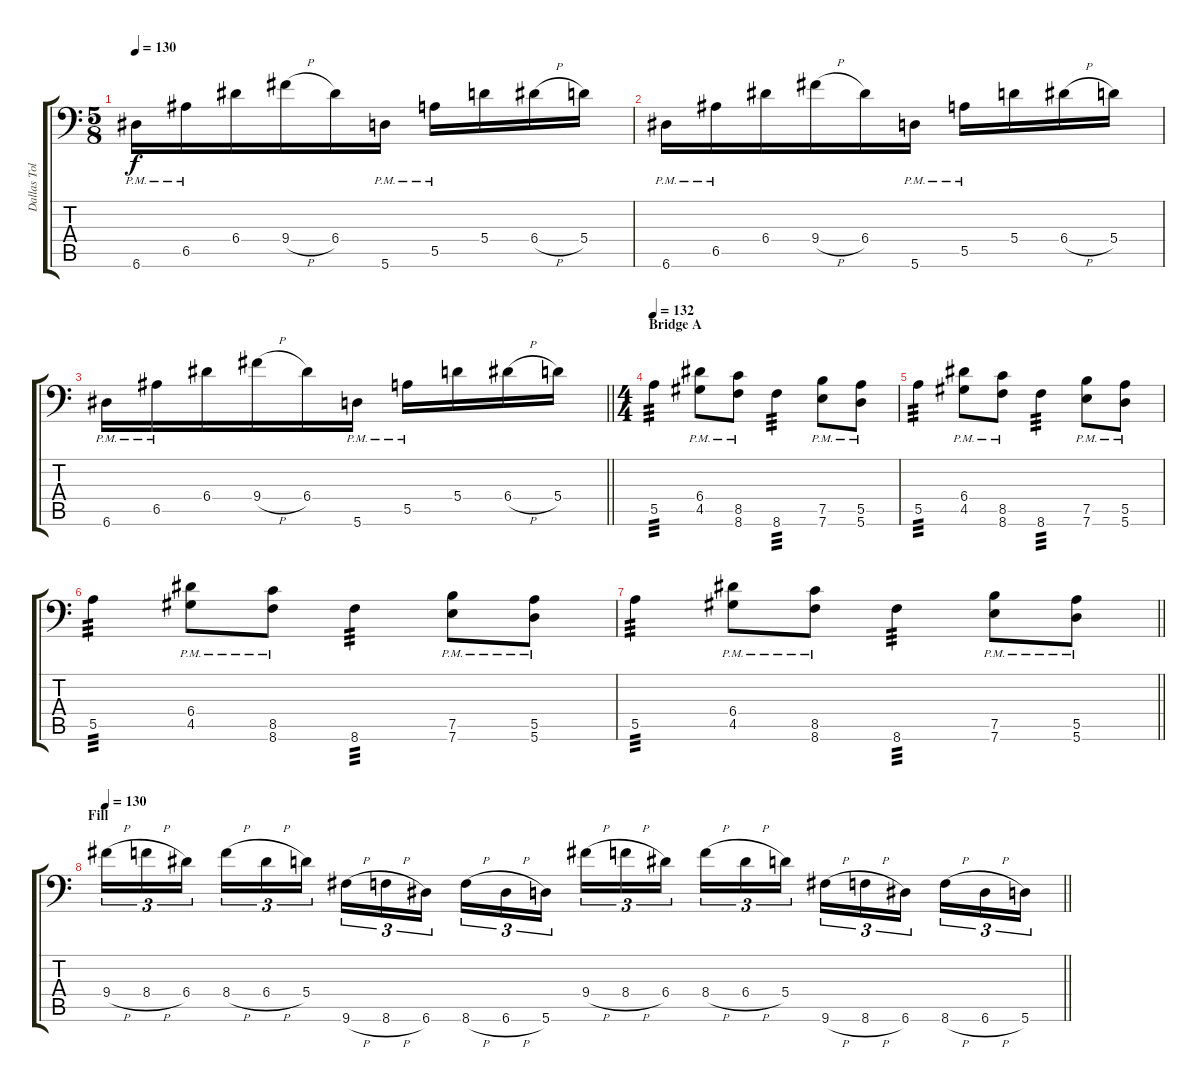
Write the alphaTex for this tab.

\track ("Dallas Toler-Wade " "Dallas Tol") {instrument distortionguitar}
\staff {score tabs}
\tuning (B3 Gb3 D3 A2 E2 A1) {hide}
\ts (5 8)
\tempo 130
\clef f4
\ks c
6.6{pm}.16{dy f} 6.5{pm}.16 6.4.16 9.4{h}.16 6.4.16 5.6{pm}.16 5.5{pm}.16 5.4.16 6.4{h}.16 5.4.16 |
6.6{pm}.16 6.5{pm}.16 6.4.16 9.4{h}.16 6.4.16 5.6{pm}.16 5.5{pm}.16 5.4.16 6.4{h}.16 5.4.16 |
\barLineRight lightlight
6.6{pm}.16 6.5{pm}.16 6.4.16 9.4{h}.16 6.4.16 5.6{pm}.16 5.5{pm}.16 5.4.16 6.4{h}.16 5.4.16 |
\ts (4 4)
\section ("" "Bridge A")
\tempo 132
5.5.4{tp 3} (6.4{pm} 4.5{pm}).8 (8.5{pm} 8.6{pm}).8 8.6.4{tp 3} (7.5{pm} 7.6{pm}).8 (5.5{pm} 5.6{pm}).8 |
5.5.4{tp 3} (6.4{pm} 4.5{pm}).8 (8.5{pm} 8.6{pm}).8 8.6.4{tp 3} (7.5{pm} 7.6{pm}).8 (5.5{pm} 5.6{pm}).8 |
5.5.4{tp 3} (6.4{pm} 4.5{pm}).8 (8.5{pm} 8.6{pm}).8 8.6.4{tp 3} (7.5{pm} 7.6{pm}).8 (5.5{pm} 5.6{pm}).8 |
\barLineRight lightlight
5.5.4{tp 3} (6.4{pm} 4.5{pm}).8 (8.5{pm} 8.6{pm}).8 8.6.4{tp 3} (7.5{pm} 7.6{pm}).8 (5.5{pm} 5.6{pm}).8 |
\section ("" "Fill")
\tempo 130
\barLineRight lightlight
9.4{h}.16{tu (3 2)} 8.4{h}.16{tu (3 2)} 6.4.16{tu (3 2) beam splitsecondary} 8.4{h}.16{tu (3 2)} 6.4{h}.16{tu (3 2)} 5.4.16{tu (3 2)} 9.6{h}.16{tu (3 2)} 8.6{h}.16{tu (3 2)} 6.6.16{tu (3 2) beam splitsecondary} 8.6{h}.16{tu (3 2)} 6.6{h}.16{tu (3 2)} 5.6.16{tu (3 2)} 9.4{h}.16{tu (3 2)} 8.4{h}.16{tu (3 2)} 6.4.16{tu (3 2) beam splitsecondary} 8.4{h}.16{tu (3 2)} 6.4{h}.16{tu (3 2)} 5.4.16{tu (3 2)} 9.6{h}.16{tu (3 2)} 8.6{h}.16{tu (3 2)} 6.6.16{tu (3 2) beam splitsecondary} 8.6{h}.16{tu (3 2)} 6.6{h}.16{tu (3 2)} 5.6.16{tu (3 2)}
